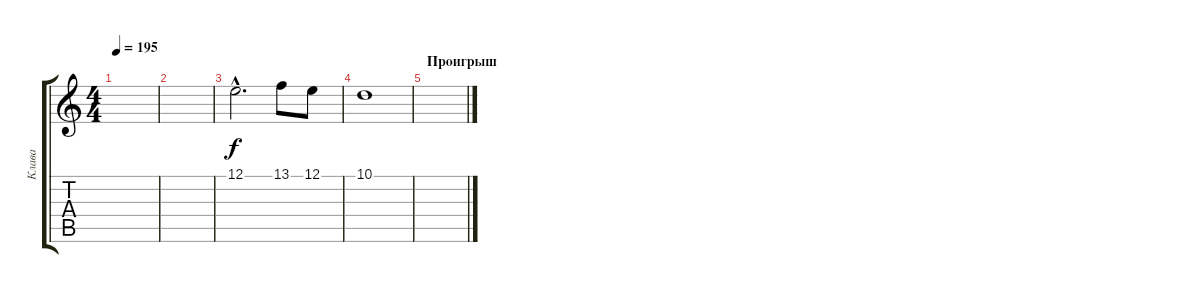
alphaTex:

\track ("Клава" "Клава") {instrument brasssection}
\staff {score tabs}
\tuning (E4 B3 G3 D3 A2 E2) {hide}
\ts (4 4)
\tempo 195
\clef g2
\ks c
|
|
12.1{hac}.2{d} 13.1.8 12.1.8 |
10.1.1 |
\section ("" "Проигрыш")
